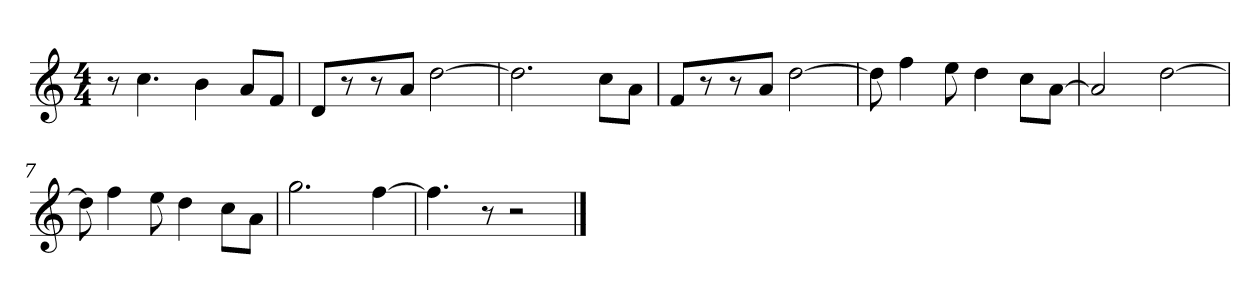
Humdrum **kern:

**kern
*part1
*staff1
*clefG2
*k[]
*C:
*M4/4
=1
8r
4.cc\
4b\
8a/L
8f/J
=2
8d/L
8r
8r
8a/J
[2dd\
=3
2.dd\]
8cc\L
8a\J
=4
8f/L
8r
8r
8a/J
[2dd\
=5
8dd\]
4ff\
8ee\
4dd\
8cc\L
[8a\J
=6
2a/]
[2dd\
!!LO:LB:g=z
=7
8dd\]
4ff\
8ee\
4dd\
8cc\L
8a\J
=8
2.gg\
[4ff\
=9
4.ff\]
8r
2r
==
*-
